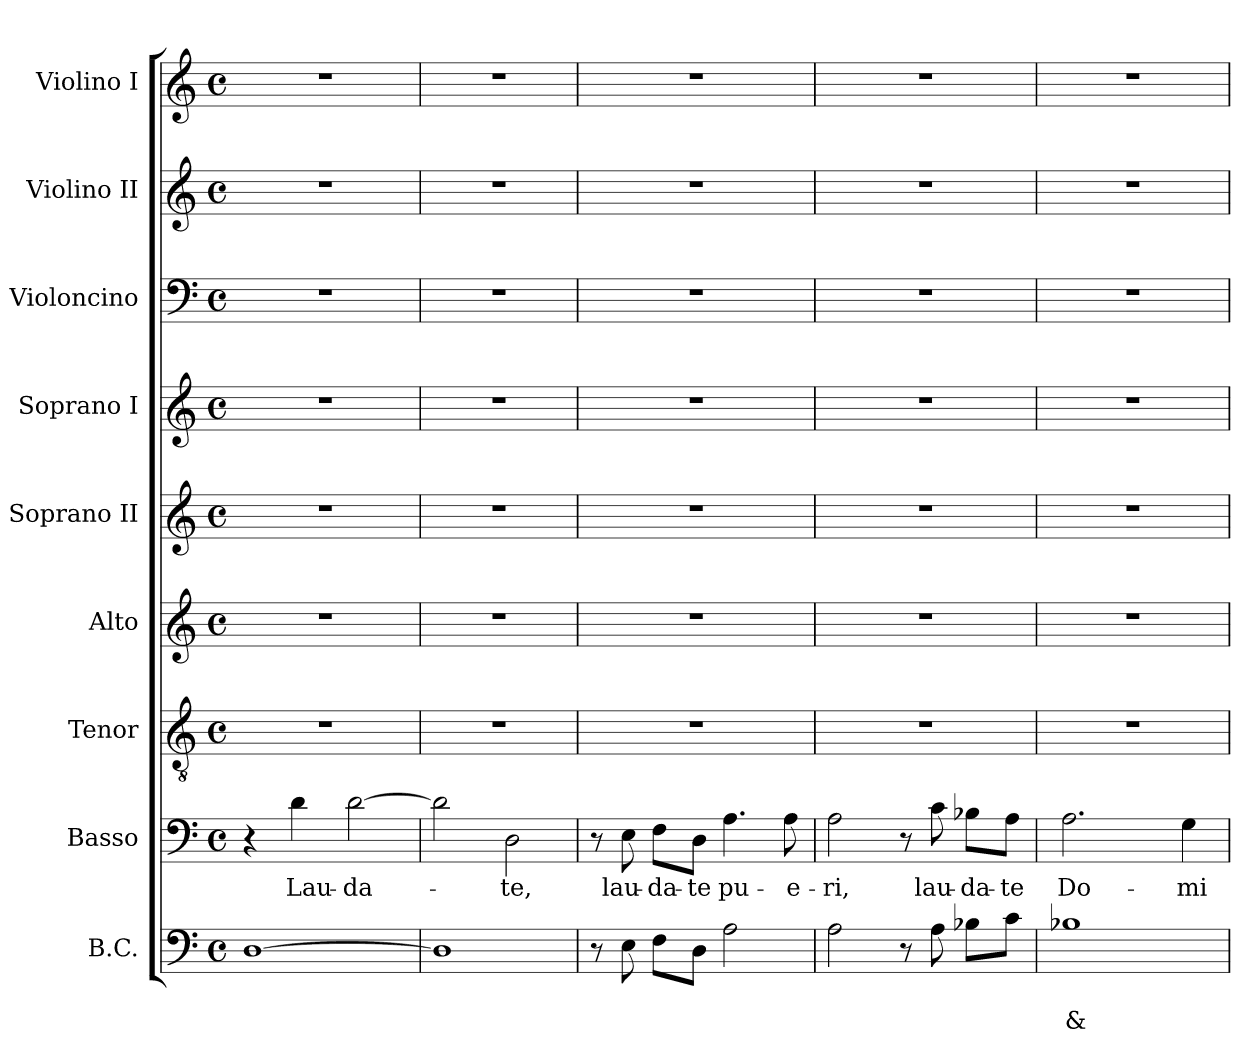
**kern	**text	**text	**kern	**text	**kern	**kern	**kern	**kern	**kern	**kern	**kern
*part9	*part9	*part9	*part8	*part8	*part7	*part6	*part5	*part4	*part3	*part2	*part1
*staff9	*staff9	*staff9	*staff8	*staff8	*staff7	*staff6	*staff5	*staff4	*staff3	*staff2	*staff1
*I"B.C.	*	*	*I"Basso	*	*I"Tenor	*I"Alto	*I"Soprano II	*I"Soprano I	*I"Violoncino	*I"Violino II	*I"Violino I
*I'BC	*	*	*I'B	*	*I'T	*I'A	*I'S 2	*I'S 1	*I'Vc.	*I'Vln. II	*I'Vln. I
*clefF4	*	*	*clefF4	*	*clefGv2	*clefG2	*clefG2	*clefG2	*clefF4	*clefG2	*clefG2
*k[]	*	*	*k[]	*	*k[]	*k[]	*k[]	*k[]	*k[]	*k[]	*k[]
*C:	*	*	*C:	*	*C:	*C:	*C:	*C:	*C:	*C:	*C:
*M4/4	*	*	*M4/4	*	*M4/4	*M4/4	*M4/4	*M4/4	*M4/4	*M4/4	*M4/4
*met(c)	*	*	*met(c)	*	*met(c)	*met(c)	*met(c)	*met(c)	*met(c)	*met(c)	*met(c)
=1	=1	=1	=1	=1	=1	=1	=1	=1	=1	=1	=1
[1D	.	.	4r	.	1r	1r	1r	1r	1r	1r	1r
!	!	!	!	!LO:LY:b	!	!	!	!	!	!	!
.	.	.	4d\	Lau-	.	.	.	.	.	.	.
!	!	!	!	!LO:LY:b	!	!	!	!	!	!	!
.	.	.	[2d\	-da-	.	.	.	.	.	.	.
=2	=2	=2	=2	=2	=2	=2	=2	=2	=2	=2	=2
1D]	.	.	2d\]	.	1r	1r	1r	1r	1r	1r	1r
!	!	!	!	!LO:LY:b	!	!	!	!	!	!	!
.	.	.	2D\	-te,	.	.	.	.	.	.	.
=3	=3	=3	=3	=3	=3	=3	=3	=3	=3	=3	=3
8r	.	.	8r	.	1r	1r	1r	1r	1r	1r	1r
!	!	!	!	!LO:LY:b	!	!	!	!	!	!	!
8E\	.	.	8E\	lau-	.	.	.	.	.	.	.
!	!	!	!	!LO:LY:b	!	!	!	!	!	!	!
8F\L	.	.	8F\L	-da-	.	.	.	.	.	.	.
!	!	!	!	!LO:LY:b	!	!	!	!	!	!	!
8D\J	.	.	8D\J	-te	.	.	.	.	.	.	.
!	!	!	!	!LO:LY:b	!	!	!	!	!	!	!
2A\	.	.	4.A\	pu-	.	.	.	.	.	.	.
!	!	!	!	!LO:LY:b	!	!	!	!	!	!	!
.	.	.	8A\	-e-	.	.	.	.	.	.	.
=4	=4	=4	=4	=4	=4	=4	=4	=4	=4	=4	=4
!	!	!	!	!LO:LY:b	!	!	!	!	!	!	!
2A\	.	.	2A\	-ri,	1r	1r	1r	1r	1r	1r	1r
8r	.	.	8r	.	.	.	.	.	.	.	.
!	!	!	!	!LO:LY:b	!	!	!	!	!	!	!
8A\	.	.	8c\	lau-	.	.	.	.	.	.	.
!	!	!	!	!LO:LY:b	!	!	!	!	!	!	!
8B-X\L	.	.	8B-X\L	-da-	.	.	.	.	.	.	.
!	!	!	!	!LO:LY:b	!	!	!	!	!	!	!
8c\J	.	.	8A\J	-te	.	.	.	.	.	.	.
=5	=5	=5	=5	=5	=5	=5	=5	=5	=5	=5	=5
!	!	!LO:LY:b	!	!LO:LY:b	!	!	!	!	!	!	!
*^	*	*	*	*	*	*	*	*	*	*	*
1B-X	2ryy	.	&	2.A\	Do-	1r	1r	1r	1r	1r	1r	1r
.	4ryy	.	.	.	.	.	.	.	.	.	.	.
!	!	!	!	!	!LO:LY:b	!	!	!	!	!	!	!
.	4ryy	.	.	4G\	-mi-	.	.	.	.	.	.	.
*v	*v	*	*	*	*	*	*	*	*	*	*	*
=	=	=	=	=	=	=	=	=	=	=	=
*-	*-	*-	*-	*-	*-	*-	*-	*-	*-	*-	*-
